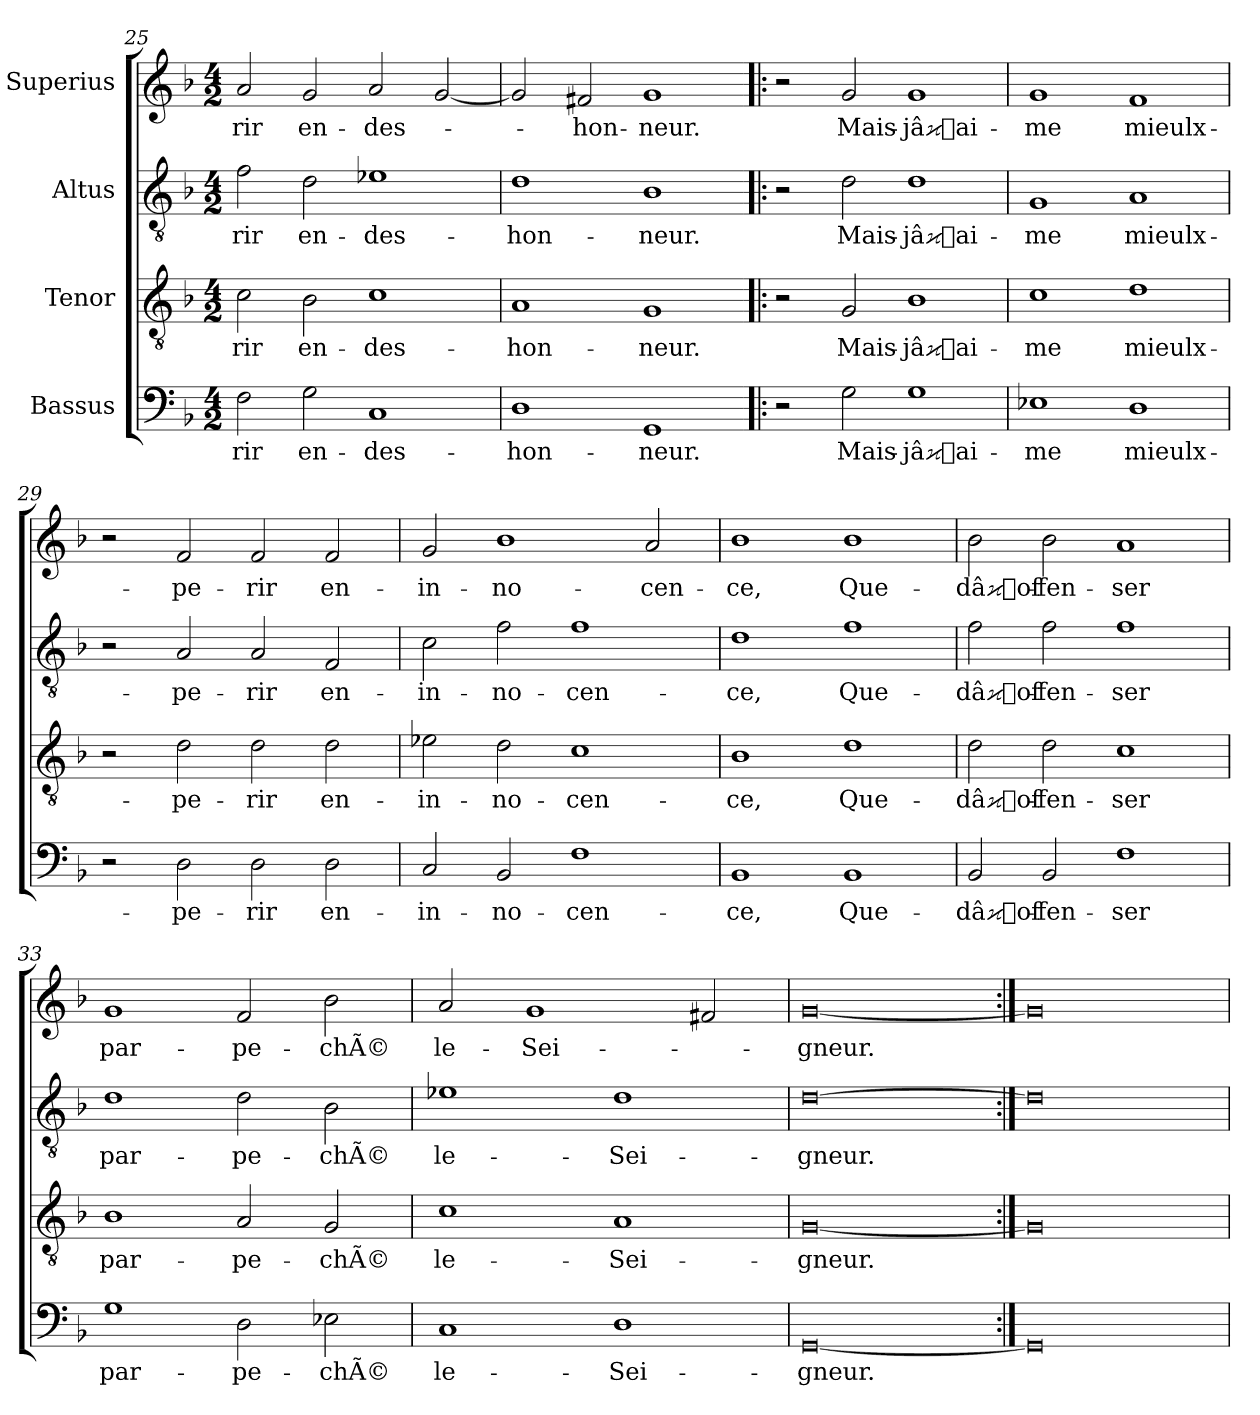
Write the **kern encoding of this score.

**kern	**text	**kern	**text	**kern	**text	**kern	**text
*part4	*part4	*part3	*part3	*part2	*part2	*part1	*part1
*staff4	*staff4	*staff3	*staff3	*staff2	*staff2	*staff1	*staff1
*I"Bassus	*	*I"Tenor	*	*I"Altus	*	*I"Superius	*
*clefF4	*	*clefGv2	*	*clefGv2	*	*clefG2	*
*k[b-]	*	*k[b-]	*	*k[b-]	*	*k[b-]	*
*M4/2	*	*M4/2	*	*M4/2	*	*M4/2	*
=25	=25	=25	=25	=25	=25	=25	=25
2F\	-rir	2c\	-rir	2f\	-rir	2a/	-rir
2G\	en-	2B-\	en-	2d\	en-	2g/	en-
1C/	des-	1c\	des-	1e-X\	des-	2a/	des-
.	.	.	.	.	.	[2g/	.
=26	=26	=26	=26	=26	=26	=26	=26
1D\	-hon-	1A/	-hon-	1d\	-hon-	2g/]	.
.	.	.	.	.	.	2f#X/	-hon-
1GG/	-neur.	1G/	-neur.	1B-\	-neur.	1g/	-neur.
=27!|:	=27!|:	=27!|:	=27!|:	=27!|:	=27!|:	=27!|:	=27!|:
2r	.	2r	.	2r	.	2r	.
2G\	Mais-	2G/	Mais-	2d\	Mais-	2g/	Mais-
1G\	jâai-	1B-\	jâai-	1d\	jâai-	1g/	jâai-
=28	=28	=28	=28	=28	=28	=28	=28
1E-X\	-me	1c\	-me	1G/	-me	1g/	-me
1D\	mieulx-	1d\	mieulx-	1A/	mieulx-	1f/	mieulx-
=29	=29	=29	=29	=29	=29	=29	=29
2r	.	2r	.	2r	.	2r	.
2D\	pe-	2d\	pe-	2A/	pe-	2f/	pe-
2D\	-rir	2d\	-rir	2A/	-rir	2f/	-rir
2D\	en-	2d\	en-	2F/	en-	2f/	en-
=30	=30	=30	=30	=30	=30	=30	=30
2C/	in-	2e-X\	in-	2c\	in-	2g/	in-
2BB-/	-no-	2d\	-no-	2f\	-no-	1b-\	-no-
1F\	-cen-	1c\	-cen-	1f\	-cen-	.	.
.	.	.	.	.	.	2a/	-cen-
=31	=31	=31	=31	=31	=31	=31	=31
1BB-/	-ce,	1B-\	-ce,	1d\	-ce,	1b-\	-ce,
1BB-/	Que-	1d\	Que-	1f\	Que-	1b-\	Que-
=32	=32	=32	=32	=32	=32	=32	=32
2BB-/	dâof-	2d\	dâof-	2f\	dâof-	2b-\	dâof-
2BB-/	-fen-	2d\	-fen-	2f\	-fen-	2b-\	-fen-
1F\	-ser	1c\	-ser	1f\	-ser	1a/	-ser
=33	=33	=33	=33	=33	=33	=33	=33
1G\	par-	1B-\	par-	1d\	par-	1g/	par-
2D\	pe-	2A/	pe-	2d\	pe-	2f/	pe-
2E-X\	-chÃ©	2G/	-chÃ©	2B-\	-chÃ©	2b-\	-chÃ©
=34	=34	=34	=34	=34	=34	=34	=34
1C/	le-	1c\	le-	1e-X\	le-	2a/	le-
.	.	.	.	.	.	1g/	Sei-
1D\	Sei-	1A/	Sei-	1d\	Sei-	.	.
.	.	.	.	.	.	2f#X/	.
=35	=35	=35	=35	=35	=35	=35	=35
[0GG/	-gneur.	[0G/	-gneur.	[0d\	-gneur.	[0g/	-gneur.
=36:|!	=36:|!	=36:|!	=36:|!	=36:|!	=36:|!	=36:|!	=36:|!
0GG/]	.	0G/]	.	0d\]	.	0g/]	.
=	=	=	=	=	=	=	=
*-	*-	*-	*-	*-	*-	*-	*-
